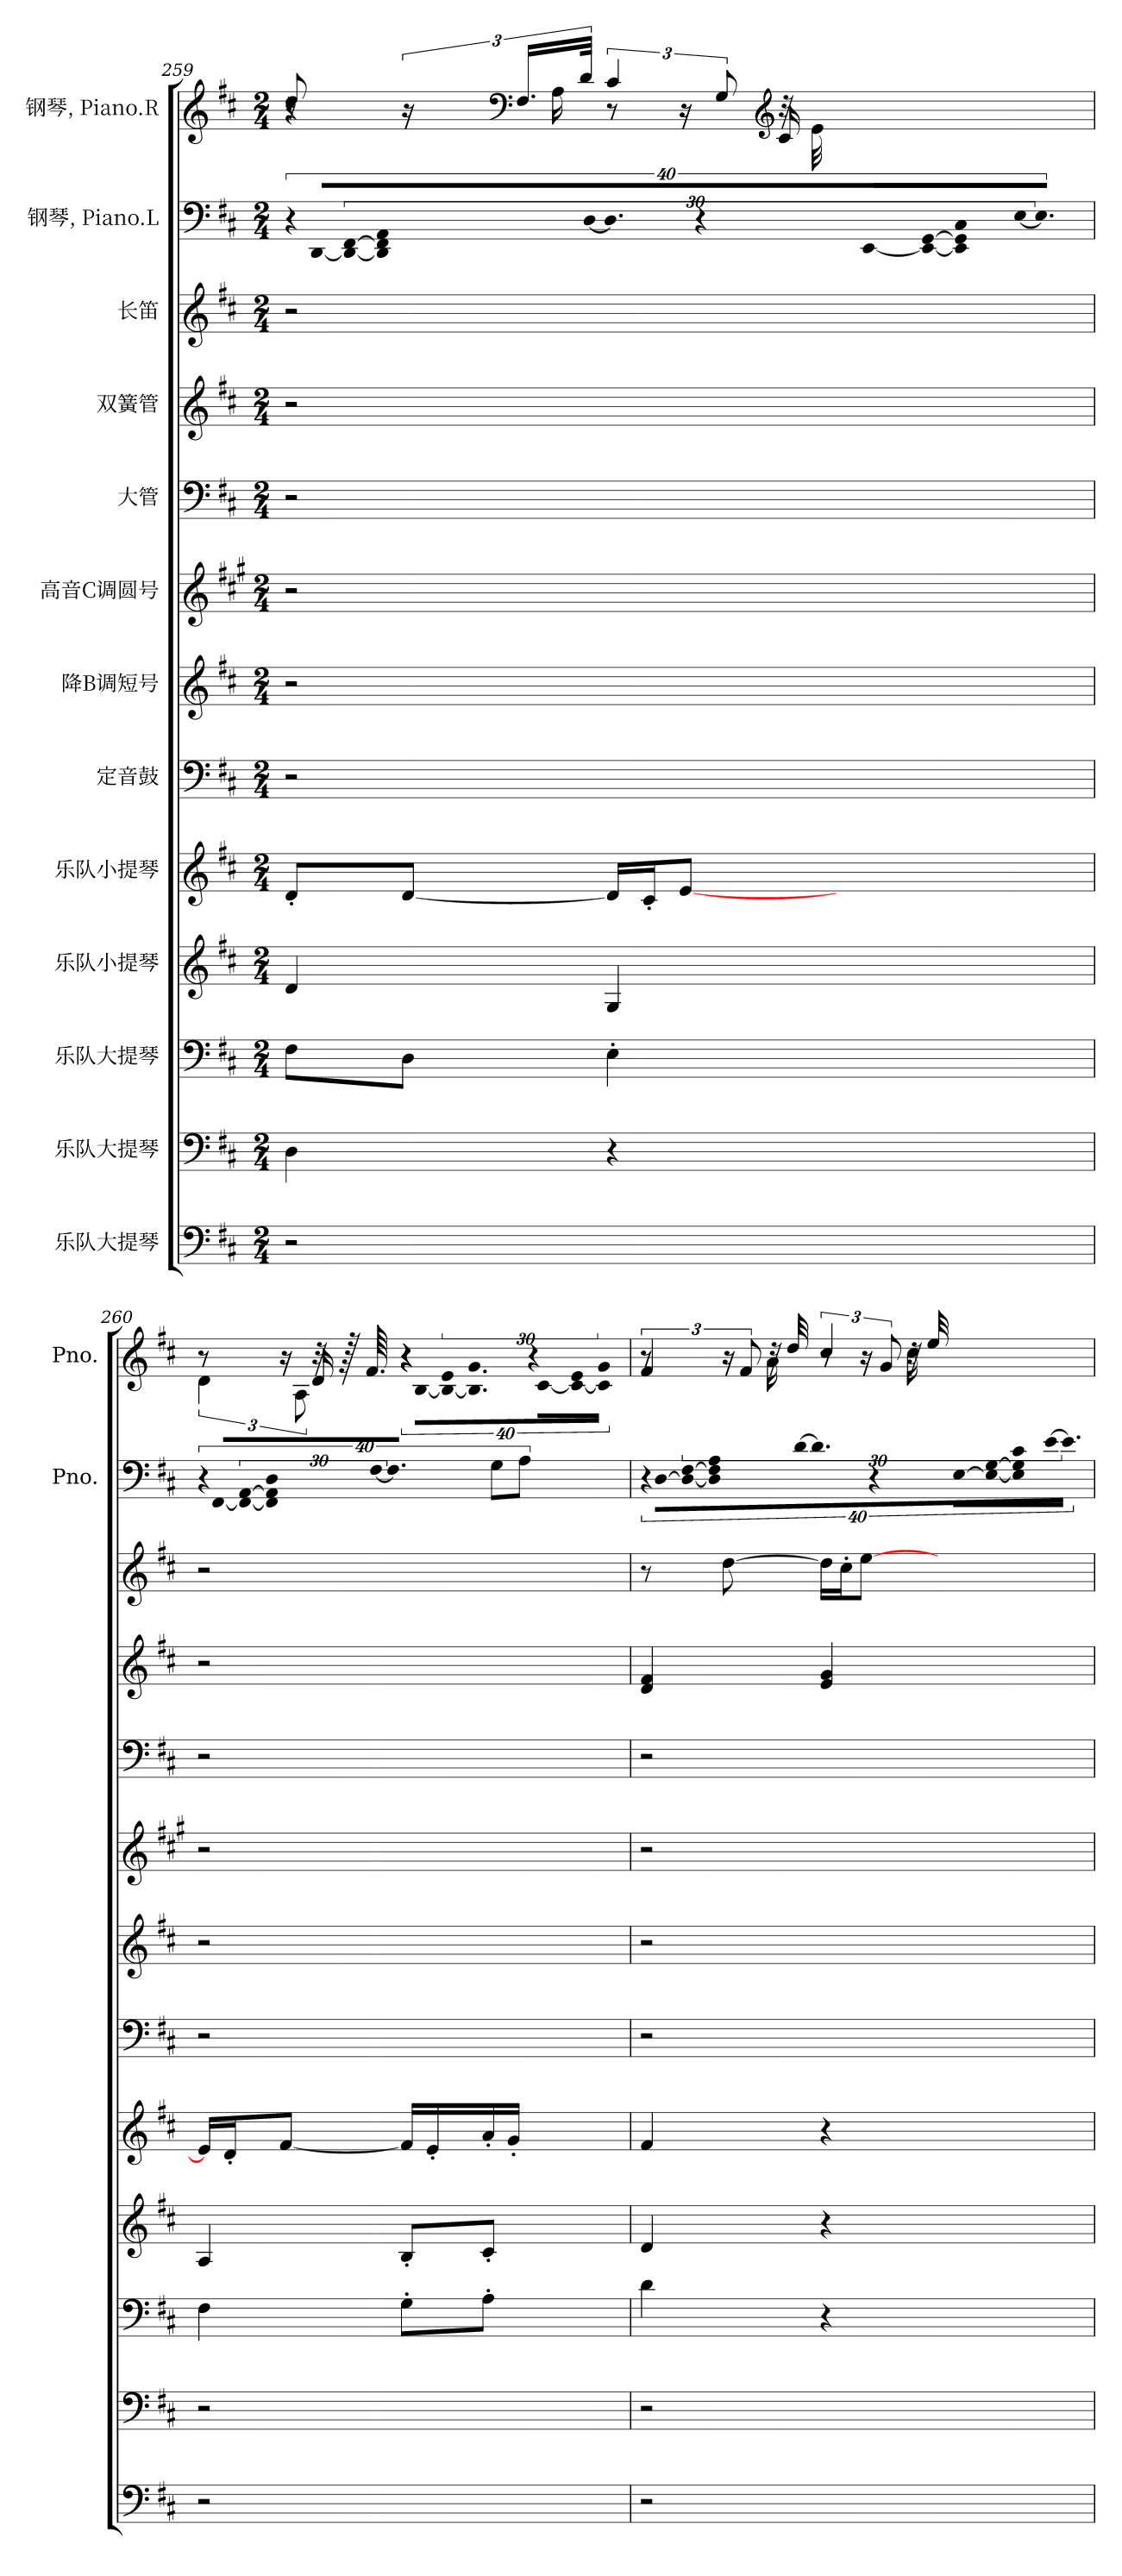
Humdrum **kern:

**kern	**kern	**kern	**kern	**kern	**kern	**kern	**kern	**kern	**kern	**kern	**kern	**kern
*part13	*part12	*part11	*part10	*part9	*part8	*part7	*part6	*part5	*part4	*part3	*part2	*part1
*staff13	*staff12	*staff11	*staff10	*staff9	*staff8	*staff7	*staff6	*staff5	*staff4	*staff3	*staff2	*staff1
*I"乐队大提琴	*I"乐队大提琴	*I"乐队大提琴	*I"乐队小提琴	*I"乐队小提琴	*I"定音鼓	*I"降B调短号	*I"高音C调圆号	*I"大管	*I"双簧管	*I"长笛	*I"钢琴, Piano.L	*I"钢琴, Piano.R
*	*	*	*	*	*	*	*	*	*	*	*I'Pno.	*I'Pno.
*clefF4	*clefF4	*clefF4	*clefG2	*clefG2	*clefF4	*clefG2	*clefG2	*clefF4	*clefG2	*clefG2	*clefF4	*clefG2
*	*	*	*	*	*	*ITrd1c2	*ITrd4c7	*	*	*	*	*
*k[f#c#]	*k[f#c#]	*k[f#c#]	*k[f#c#]	*k[f#c#]	*k[f#c#]	*k[]	*k[f#c#]	*k[f#c#]	*k[f#c#]	*k[f#c#]	*k[f#c#]	*k[f#c#]
*M2/4	*M2/4	*M2/4	*M2/4	*M2/4	*M2/4	*M2/4	*M2/4	*M2/4	*M2/4	*M2/4	*M2/4	*M2/4
=259	=259	=259	=259	=259	=259	=259	=259	=259	=259	=259	=259	=259
!	!	!	!	!	!	!	!	!	!	!	!LO:N:vis=32	!
*	*	*	*	*	*	*	*	*	*	*	*	*^
*	*	*	*	*	*	*	*	*	*	*	*	*	*^
2r	4D\	8F#\L	4d/	8d'/L	2r	2r	2r	2r	2r	2r	640%23r	8dd/	8r	4r
!	!	!	!	!	!	!	!	!	!	!	!LO:N:vis=32	!	!	!
.	.	.	.	.	.	.	.	.	.	.	[640%23DD/LLL	.	.	.
!	!	!	!	!	!	!	!	!	!	!	!LO:N:vis=256%9	!	!	!
.	.	.	.	.	.	.	.	.	.	.	960%17DD/_ [960%17FF#/K	.	.	.
!	!	!	!	!	!	!	!	!	!	!	!LO:N:vis=32	!	!	!
.	.	.	.	.	.	.	.	.	.	.	640%23DD/] 640%23FF#/] 640%23AA/	.	.	.
.	.	8D\J	.	[8d/J	.	.	.	.	.	.	.	24r	16r	.
!	!	!	!	!	!	!	!	!	!	!	!LO:N:vis=256%9	!	!	!
.	.	.	.	.	.	.	.	.	.	.	[960%17D/JK	.	.	.
!	!	!	!	!	!	!	!	!	!	!	!LO:N:vis=16.	!	!	!
.	.	.	.	.	.	.	.	.	.	.	960%103D/JJ]	.	.	.
*	*	*	*	*	*	*	*	*	*	*	*	*clefF4	*	*
.	.	.	.	.	.	.	.	.	.	.	.	24.F#/LL	.	.
.	.	.	.	.	.	.	.	.	.	.	.	.	16A\	.
.	.	.	.	.	.	.	.	.	.	.	.	48d/JJk	.	.
.	4r	4E'\	4G/	16d/LL]	.	.	.	.	.	.	.	6c#/	8r	8r
!	!	!	!	!	!	!	!	!	!	!	!LO:N:vis=32	!	!	!
.	.	.	.	.	.	.	.	.	.	.	640%23r	.	.	.
!	!	!	!	!	!	!	!	!	!	!	!LO:N:vis=32	!	!	!
.	.	.	.	.	.	.	.	.	.	.	[640%23EE/LLL	.	.	.
.	.	.	.	16c#'/J	.	.	.	.	.	.	.	.	.	.
!	!	!	!	!	!	!	!	!	!	!	!LO:N:vis=256%9	!	!	!
.	.	.	.	.	.	.	.	.	.	.	960%17EE/_ [960%17GG/K	.	.	.
!	!	!	!	!	!	!	!	!	!	!	!LO:N:vis=32	!	!	!
.	.	.	.	.	.	.	.	.	.	.	640%23EE/] 640%23GG/] 640%23C#/	.	.	.
.	.	.	.	[8e/J	.	.	.	.	.	.	.	.	16r	16r
!	!	!	!	!	!	!	!	!	!	!	!LO:N:vis=256%9	!	!	!
.	.	.	.	.	.	.	.	.	.	.	[960%17E/JK	.	.	.
!	!	!	!	!	!	!	!	!	!	!	!LO:N:vis=16.	!	!	!
.	.	.	.	.	.	.	.	.	.	.	960%103E/JJ]	.	.	.
.	.	.	.	.	.	.	.	.	.	.	.	12G/	.	.
*	*	*	*	*	*	*	*	*	*	*	*	*clefG2	*	*
.	.	.	.	.	.	.	.	.	.	.	.	.	32r	16c#/
.	.	.	.	.	.	.	.	.	.	.	.	.	32e\	.
960ryy	960ryy	960ryy	960ryy	960ryy	960ryy	960ryy	960ryy	960ryy	960ryy	960ryy	.	960ryy	960ryy	960ryy
!!LO:PB:g=z	!!	!!
=260	=260	=260	=260	=260	=260	=260	=260	=260	=260	=260	=260	=260	=260	=260
!	!	!	!	!	!	!	!	!	!	!	!LO:N:vis=32	!	!	!
2r	2r	4F#\	4A/	16e/LL]	2r	2r	2r	2r	2r	2r	640%23r	8r	6d\	8r
!	!	!	!	!	!	!	!	!	!	!	!LO:N:vis=32	!	!	!
.	.	.	.	.	.	.	.	.	.	.	[640%23FF#/LLL	.	.	.
.	.	.	.	16d'/J	.	.	.	.	.	.	.	.	.	.
!	!	!	!	!	!	!	!	!	!	!	!LO:N:vis=256%9	!	!	!
.	.	.	.	.	.	.	.	.	.	.	960%17FF#/_ [960%17AA/K	.	.	.
!	!	!	!	!	!	!	!	!	!	!	!LO:N:vis=32	!	!	!
.	.	.	.	.	.	.	.	.	.	.	640%23FF#/] 640%23AA/] 640%23D/	.	.	.
.	.	.	.	[8f#/J	.	.	.	.	.	.	.	16r	.	16r
!	!	!	!	!	!	!	!	!	!	!	!LO:N:vis=256%9	!	!	!
.	.	.	.	.	.	.	.	.	.	.	[960%17F#/JK	.	.	.
!	!	!	!	!	!	!	!	!	!	!	!LO:N:vis=16.	!	!	!
.	.	.	.	.	.	.	.	.	.	.	960%103F#/JJ]	.	.	.
.	.	.	.	.	.	.	.	.	.	.	.	.	12A\	.
.	.	.	.	.	.	.	.	.	.	.	.	32r	.	16d/
.	.	.	.	.	.	.	.	.	.	.	.	128r	.	.
.	.	.	.	.	.	.	.	.	.	.	.	64.f#/	.	.
!	!	!	!	!	!	!	!	!	!	!	!	!	!LO:N:vis=32	!
.	.	8G'\L	8B'/L	16f#/LL]	.	.	.	.	.	.	.	4r	640%23r	4r
.	.	.	.	.	.	.	.	.	.	.	8G\L	.	.	.
!	!	!	!	!	!	!	!	!	!	!	!	!	!LO:N:vis=32	!
.	.	.	.	.	.	.	.	.	.	.	.	.	[640%23B\LLL	.
.	.	.	.	16e'/	.	.	.	.	.	.	.	.	.	.
!	!	!	!	!	!	!	!	!	!	!	!	!	!LO:N:vis=256%9	!
.	.	.	.	.	.	.	.	.	.	.	.	.	960%17B\_ 960%17e\K	.
!	!	!	!	!	!	!	!	!	!	!	!	!	!LO:N:vis=32.	!
.	.	.	.	.	.	.	.	.	.	.	.	.	1920%103B\] 1920%103g\JJJ	.
.	.	8A'\J	8c#'/J	16a'/	.	.	.	.	.	.	.	.	.	.
.	.	.	.	.	.	.	.	.	.	.	8A\J	.	.	.
!	!	!	!	!	!	!	!	!	!	!	!	!	!LO:N:vis=64	!
.	.	.	.	.	.	.	.	.	.	.	.	.	960%17r	.
!	!	!	!	!	!	!	!	!	!	!	!	!	!LO:N:vis=32	!
.	.	.	.	.	.	.	.	.	.	.	.	.	[640%23c#\LLL	.
.	.	.	.	16g'/JJ	.	.	.	.	.	.	.	.	.	.
!	!	!	!	!	!	!	!	!	!	!	!	!	!LO:N:vis=256%9	!
.	.	.	.	.	.	.	.	.	.	.	.	.	960%17c#\_ 960%17e\K	.
!	!	!	!	!	!	!	!	!	!	!	!	!	!LO:N:vis=32	!
.	.	.	.	.	.	.	.	.	.	.	.	.	640%23c#\] 640%23g\JJJ	.
1920ryy	1920ryy	1920ryy	1920ryy	1920ryy	1920ryy	1920ryy	1920ryy	1920ryy	1920ryy	1920ryy	.	1920ryy	.	1920ryy
!!LO:PB:g=z	!!	!!
=261	=261	=261	=261	=261	=261	=261	=261	=261	=261	=261	=261	=261	=261	=261
!	!	!	!	!	!	!	!	!	!	!	!LO:N:vis=32	!	!	!
2r	2r	4d\	4d/	4f#/	2r	2r	2r	2r	4d/ 4f#/	8r	640%23r	8r	8r	6f#/
!	!	!	!	!	!	!	!	!	!	!	!LO:N:vis=32	!	!	!
.	.	.	.	.	.	.	.	.	.	.	[640%23D\LLL	.	.	.
!	!	!	!	!	!	!	!	!	!	!	!LO:N:vis=256%9	!	!	!
.	.	.	.	.	.	.	.	.	.	.	960%17D\_ [960%17F#\K	.	.	.
!	!	!	!	!	!	!	!	!	!	!	!LO:N:vis=32	!	!	!
.	.	.	.	.	.	.	.	.	.	.	640%23D\] 640%23F#\] 640%23A\	.	.	.
.	.	.	.	.	.	.	.	.	.	[8dd\	.	16r	16r	.
!	!	!	!	!	!	!	!	!	!	!	!LO:N:vis=256%9	!	!	!
.	.	.	.	.	.	.	.	.	.	.	[960%17d\JK	.	.	.
!	!	!	!	!	!	!	!	!	!	!	!LO:N:vis=16.	!	!	!
.	.	.	.	.	.	.	.	.	.	.	960%103d\JJ]	.	.	.
.	.	.	.	.	.	.	.	.	.	.	.	.	.	12f#/
.	.	.	.	.	.	.	.	.	.	.	.	32r	16a\	.
.	.	.	.	.	.	.	.	.	.	.	.	32dd/	.	.
.	.	4r	4r	4r	.	.	.	.	4e/ 4g/	16dd\LL]	.	8r	8r	6cc#/
!	!	!	!	!	!	!	!	!	!	!	!LO:N:vis=32	!	!	!
.	.	.	.	.	.	.	.	.	.	.	640%23r	.	.	.
!	!	!	!	!	!	!	!	!	!	!	!LO:N:vis=32	!	!	!
.	.	.	.	.	.	.	.	.	.	.	[640%23E\LLL	.	.	.
.	.	.	.	.	.	.	.	.	.	16cc#'\J	.	.	.	.
!	!	!	!	!	!	!	!	!	!	!	!LO:N:vis=256%9	!	!	!
.	.	.	.	.	.	.	.	.	.	.	960%17E\_ [960%17G\K	.	.	.
!	!	!	!	!	!	!	!	!	!	!	!LO:N:vis=32	!	!	!
.	.	.	.	.	.	.	.	.	.	.	640%23E\] 640%23G\] 640%23c#\	.	.	.
.	.	.	.	.	.	.	.	.	.	[8ee\J	.	16r	16r	.
!	!	!	!	!	!	!	!	!	!	!	!LO:N:vis=256%9	!	!	!
.	.	.	.	.	.	.	.	.	.	.	[960%17e\JK	.	.	.
!	!	!	!	!	!	!	!	!	!	!	!LO:N:vis=16.	!	!	!
.	.	.	.	.	.	.	.	.	.	.	960%103e\JJ]	.	.	.
.	.	.	.	.	.	.	.	.	.	.	.	.	.	12g/
.	.	.	.	.	.	.	.	.	.	.	.	32r	16cc#\	.
.	.	.	.	.	.	.	.	.	.	.	.	32ee/	.	.
960ryy	960ryy	960ryy	960ryy	960ryy	960ryy	960ryy	960ryy	960ryy	960ryy	960ryy	.	960ryy	960ryy	960ryy
*	*	*	*	*	*	*	*	*	*	*	*	*v	*v	*v
=	=	=	=	=	=	=	=	=	=	=	=	=
*-	*-	*-	*-	*-	*-	*-	*-	*-	*-	*-	*-	*-
